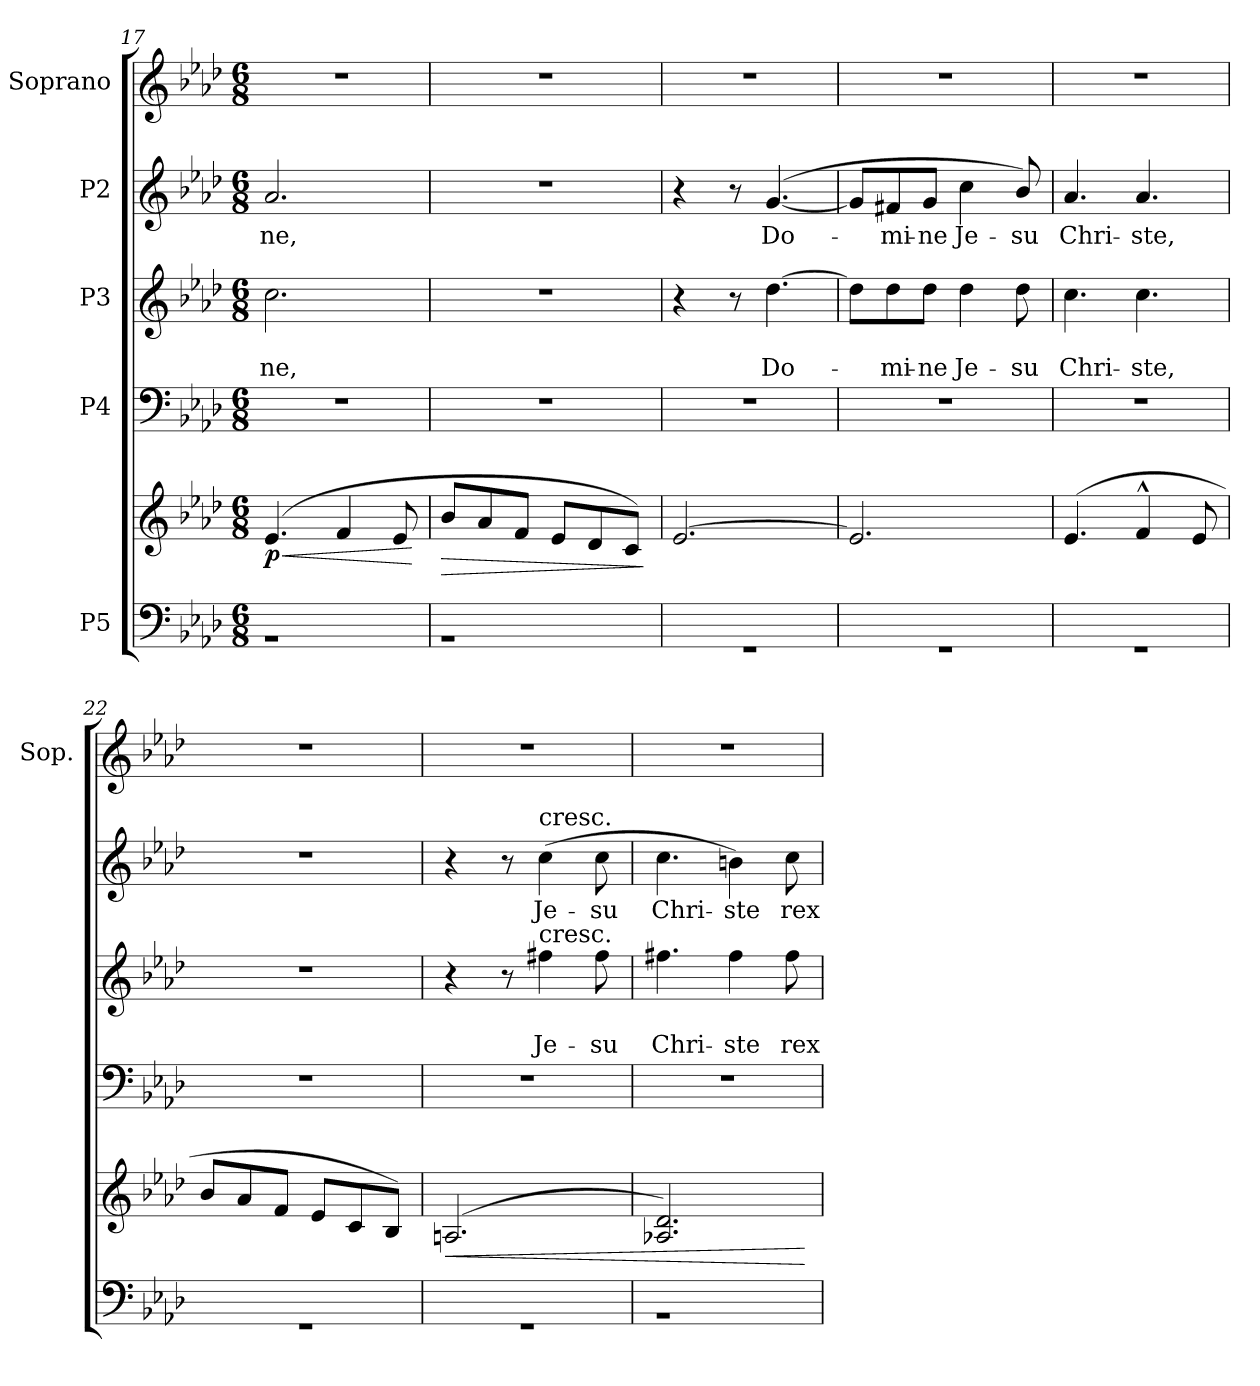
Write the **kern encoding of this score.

**kern	**kern	**dynam	**kern	**kern	**text	**text	**kern	**text	**kern
*part5	*part5	*part5	*part4	*part3	*part3	*part3	*part2	*part2	*part1
*staff6	*staff5	*staff5/6	*staff4	*staff3	*staff3	*staff3	*staff2	*staff2	*staff1
*I"P5	*	*	*I"P4	*I"P3	*	*	*I"P2	*	*I"Soprano
*	*	*	*	*	*	*	*	*	*I'Sop.
*clefF4	*clefG2	*	*clefF4	*clefG2	*	*	*clefG2	*	*clefG2
*	*	*	*	*ITrd7c12	*	*	*	*	*
*k[b-e-a-d-]	*k[b-e-a-d-]	*	*k[b-e-a-d-]	*k[b-e-a-d-]	*	*	*k[b-e-a-d-]	*	*k[b-e-a-d-]
*A-:	*A-:	*	*A-:	*A-:	*	*	*A-:	*	*A-:
*M6/8	*M6/8	*	*M6/8	*M6/8	*	*	*M6/8	*	*M6/8
=17	=17	=17	=17	=17	=17	=17	=17	=17	=17
*^	*	*	*	*	*	*	*	*	*
!	!LO:N:vis=1	!	!LO:HP:b	!LO:N:vis=1	!	!	!LO:LY:b	!	!LO:LY:b	!
*	*	*^	*	*	*	*	*	*	*	*
*	*	*	*^	*	*	*	*	*	*	*	*
!	!	!	!	!	!LO:DY:n=1:b	!	!	!	!	!	!	!
2.ryy	2.r	2.ryy	2.ryy	(<4.e-/	< p	2.r	2.c\	.	-ne,	2.a-/	-ne,	2.r
.	.	.	.	4f/	.	.	.	.	.	.	.	.
.	.	.	.	8e-/	.	.	.	.	.	.	.	.
*v	*v	*	*	*	*	*	*	*	*	*	*	*
*	*v	*v	*v	*	*	*	*	*	*	*	*
.	.	[	.	.	.	.	.	.	.
=18	=18	=18	=18	=18	=18	=18	=18	=18	=18
*^	*	*	*	*	*	*	*	*	*
!	!LO:N:vis=1	!	!LO:HP:b	!LO:N:vis=1	!LO:N:vis=1	!	!	!LO:N:vis=1	!	!
*	*	*^	*	*	*	*	*	*	*	*
*	*	*	*^	*	*	*	*	*	*	*	*
2.ryy	2.r	2.ryy	2.ryy	8b-/L	>	2.r	2.r	.	.	2.r	.	2.r
.	.	.	.	8a-/	.	.	.	.	.	.	.	.
.	.	.	.	8f/J	.	.	.	.	.	.	.	.
.	.	.	.	8e-/L	.	.	.	.	.	.	.	.
.	.	.	.	8d-/	.	.	.	.	.	.	.	.
.	.	.	.	8c/J)	.	.	.	.	.	.	.	.
*v	*v	*	*	*	*	*	*	*	*	*	*	*
*	*v	*v	*v	*	*	*	*	*	*	*	*
.	.	]	.	.	.	.	.	.	.
=19	=19	=19	=19	=19	=19	=19	=19	=19	=19
*^	*	*	*	*	*	*	*	*	*
!	!LO:N:vis=1	!	!	!LO:N:vis=1	!	!	!	!	!	!
*	*	*^	*	*	*	*	*	*	*	*
*	*	*	*^	*	*	*	*	*	*	*	*
2.ryy	2.r	2.ryy	2.ryy	[<2.e-/	.	2.r	4r	.	.	4r	.	2.r
.	.	.	.	.	.	.	8r	.	.	8r	.	.
!	!	!	!	!	!	!	!	!	!LO:LY:b	!	!LO:LY:b	!
.	.	.	.	.	.	.	[>4.d-\	.	Do-	(>[<4.g/	Do-	.
=20	=20	=20	=20	=20	=20	=20	=20	=20	=20	=20	=20	=20
!	!LO:N:vis=1	!	!	!	!	!LO:N:vis=1	!	!	!	!	!	!
2.ryy	2.r	2.ryy	2.ryy	2.e-/]	.	2.r	8d-\L]	.	.	8g/L]	.	2.r
!	!	!	!	!	!	!	!	!	!LO:LY:b	!	!LO:LY:b	!
.	.	.	.	.	.	.	8d-\	.	-mi-	8f#X/	-mi-	.
!	!	!	!	!	!	!	!	!	!LO:LY:b	!	!LO:LY:b	!
.	.	.	.	.	.	.	8d-\J	.	-ne	8g/J	-ne	.
!	!	!	!	!	!	!	!	!	!LO:LY:b	!	!LO:LY:b	!
.	.	.	.	.	.	.	4d-\	.	Je-	4cc\	Je-	.
!	!	!	!	!	!	!	!	!	!LO:LY:b	!	!LO:LY:b	!
.	.	.	.	.	.	.	8d-\	.	-su	8b-/)	-su	.
=21	=21	=21	=21	=21	=21	=21	=21	=21	=21	=21	=21	=21
!	!LO:N:vis=1	!	!	!	!	!LO:N:vis=1	!	!	!LO:LY:b	!	!LO:LY:b	!
2.ryy	2.r	2.ryy	2.ryy	(<4.e-/	.	2.r	4.c\	.	Chri-	4.a-/	Chri-	2.r
!	!	!	!	!	!	!	!	!	!LO:LY:b	!	!LO:LY:b	!
.	.	.	.	4f^^>/	.	.	4.c\	.	-ste,	4.a-/	-ste,	.
.	.	.	.	8e-/	.	.	.	.	.	.	.	.
=22	=22	=22	=22	=22	=22	=22	=22	=22	=22	=22	=22	=22
!	!LO:N:vis=1	!	!	!	!	!LO:N:vis=1	!LO:N:vis=1	!	!	!LO:N:vis=1	!	!
2.ryy	2.r	2.ryy	2.ryy	8b-/L	.	2.r	2.r	.	.	2.r	.	2.r
.	.	.	.	8a-/	.	.	.	.	.	.	.	.
.	.	.	.	8f/J	.	.	.	.	.	.	.	.
.	.	.	.	8e-/L	.	.	.	.	.	.	.	.
.	.	.	.	8c/	.	.	.	.	.	.	.	.
.	.	.	.	8B-/J)	.	.	.	.	.	.	.	.
!!LO:LB:g=z
=23	=23	=23	=23	=23	=23	=23	=23	=23	=23	=23	=23	=23
!	!LO:N:vis=1	!	!	!	!LO:HP:b	!LO:N:vis=1	!	!	!	!	!	!
2.ryy	2.r	2.ryy	2.ryy	(<2.An/	<	2.r	4r	.	.	4r	.	2.r
.	.	.	.	.	.	.	8r	.	.	8r	.	.
!	!	!	!	!	!	!	!	!	!	!LO:TX:a:t=cresc.	!	!
!	!	!	!	!	!	!	!LO:TX:a:t=cresc.	!	!	!	!	!
!	!	!	!	!	!	!	!	!	!LO:LY:b	!	!LO:LY:b	!
.	.	.	.	.	.	.	4f#X\	.	Je-	(>4cc\	Je-	.
!	!	!	!	!	!	!	!	!	!LO:LY:b	!	!LO:LY:b	!
.	.	.	.	.	.	.	8f#\	.	-su	8cc\	-su	.
=24	=24	=24	=24	=24	=24	=24	=24	=24	=24	=24	=24	=24
!	!LO:N:vis=1	!	!	!	!	!LO:N:vis=1	!	!	!LO:LY:b	!	!LO:LY:b	!
2.ryy	2.r	2.ryy	2.ryy	2.A-X/ 2.d-/)	.	2.r	4.f#X\	.	Chri-	4.cc\	Chri-	2.r
!	!	!	!	!	!	!	!	!	!LO:LY:b	!	!LO:LY:b	!
.	.	.	.	.	.	.	4f#\	.	-ste	4bn\)	-ste	.
!	!	!	!	!	!	!	!	!	!LO:LY:b	!	!LO:LY:b	!
.	.	.	.	.	.	.	8f#\	.	rex	8cc\	rex	.
*v	*v	*	*	*	*	*	*	*	*	*	*	*
*	*v	*v	*v	*	*	*	*	*	*	*	*
.	.	[	.	.	.	.	.	.	.
=	=	=	=	=	=	=	=	=	=
*-	*-	*-	*-	*-	*-	*-	*-	*-	*-
